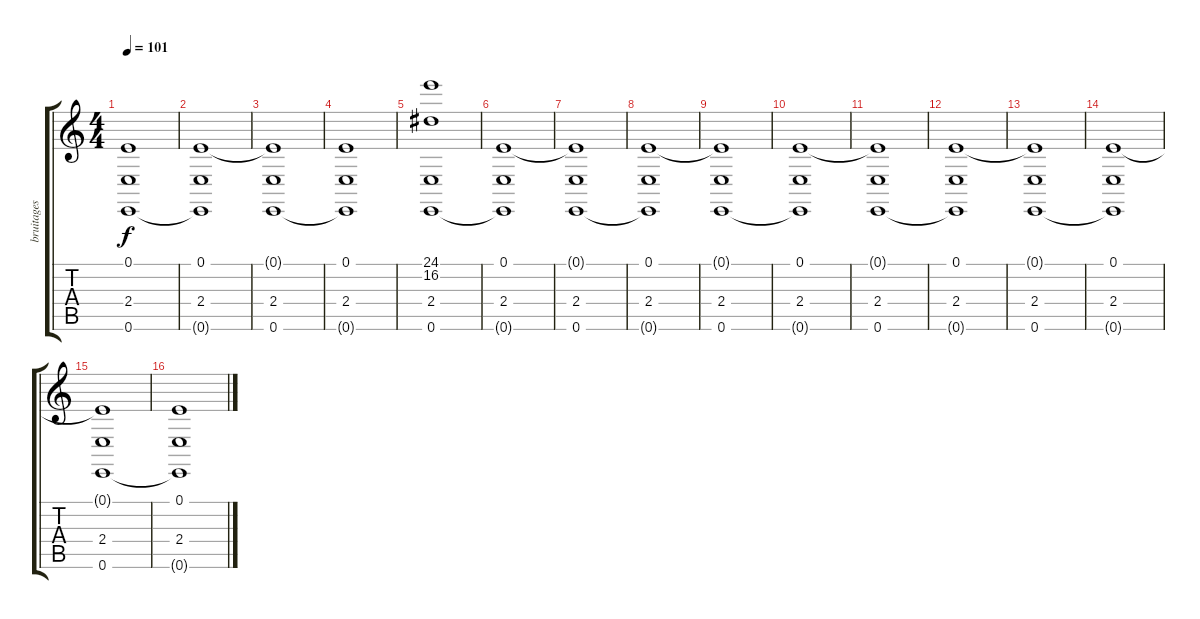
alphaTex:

\track ("bruitages vent" "bruitages ") {instrument seashore}
\staff {score tabs}
\tuning (E4 B3 G3 D3 A2 E2) {hide}
\ts (4 4)
\tempo 101
\clef g2
\ks c
(0.1{t} 2.4 0.6).1{dy f} |
(0.1 2.4 0.6{t}).1 |
(0.1{t} 2.4 0.6).1 |
(0.1 2.4 0.6{t}).1 |
(24.1 16.2 2.4 0.6).1 |
(0.1 2.4 0.6{t}).1 |
(0.1{t} 2.4 0.6).1 |
(0.1 2.4 0.6{t}).1 |
(0.1{t} 2.4 0.6).1 |
(0.1 2.4 0.6{t}).1 |
(0.1{t} 2.4 0.6).1 |
(0.1 2.4 0.6{t}).1 |
(0.1{t} 2.4 0.6).1 |
(0.1 2.4 0.6{t}).1 |
(0.1{t} 2.4 0.6).1 |
(0.1 2.4 0.6{t}).1
